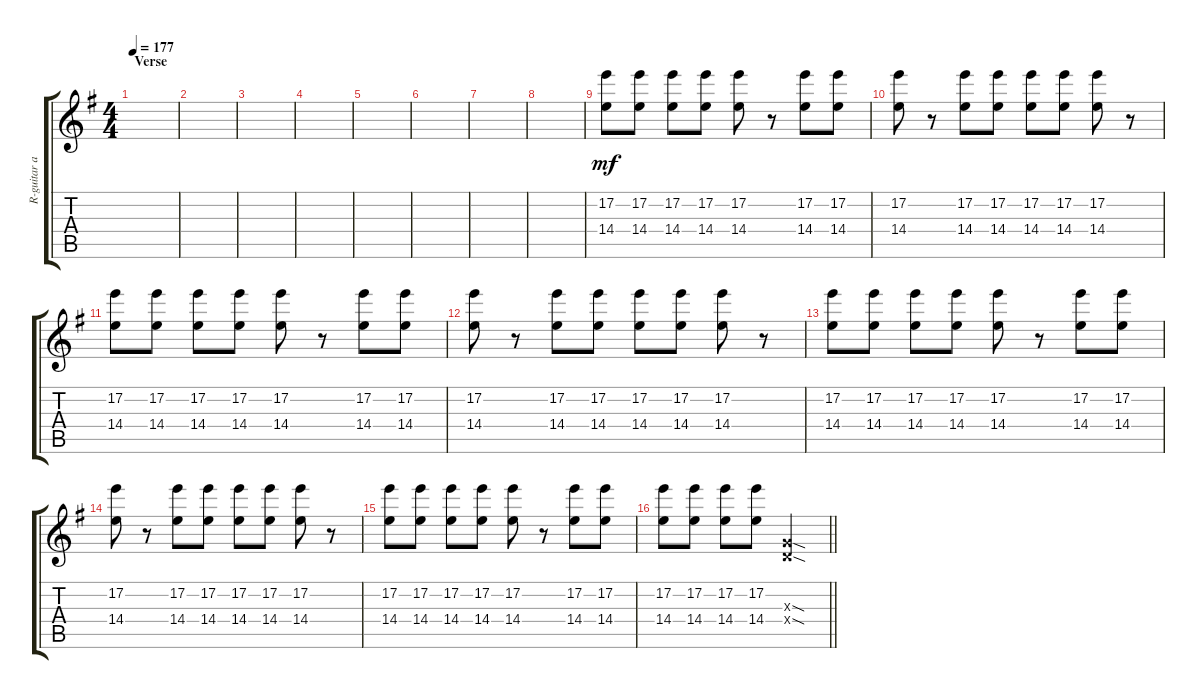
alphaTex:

\track ("R-guitar azusa nakano" "R-guitar a") {instrument distortionguitar}
\staff {score tabs}
\tuning (E4 B3 G3 D3 A2 E2) {hide}
\ts (4 4)
\section ("" "Verse")
\tempo 177
\clef g2
\ks eminor
|
|
|
|
|
|
|
|
(17.2 14.4).8{dy mf} (17.2 14.4).8 (17.2 14.4).8 (17.2 14.4).8 (17.2 14.4).8 r.8 (17.2 14.4).8 (17.2 14.4).8 |
(17.2 14.4).8 r.8 (17.2 14.4).8 (17.2 14.4).8 (17.2 14.4).8 (17.2 14.4).8 (17.2 14.4).8 r.8 |
(17.2 14.4).8 (17.2 14.4).8 (17.2 14.4).8 (17.2 14.4).8 (17.2 14.4).8 r.8 (17.2 14.4).8 (17.2 14.4).8 |
(17.2 14.4).8 r.8 (17.2 14.4).8 (17.2 14.4).8 (17.2 14.4).8 (17.2 14.4).8 (17.2 14.4).8 r.8 |
(17.2 14.4).8 (17.2 14.4).8 (17.2 14.4).8 (17.2 14.4).8 (17.2 14.4).8 r.8 (17.2 14.4).8 (17.2 14.4).8 |
(17.2 14.4).8 r.8 (17.2 14.4).8 (17.2 14.4).8 (17.2 14.4).8 (17.2 14.4).8 (17.2 14.4).8 r.8 |
(17.2 14.4).8 (17.2 14.4).8 (17.2 14.4).8 (17.2 14.4).8 (17.2 14.4).8 r.8 (17.2 14.4).8 (17.2 14.4).8 |
\barLineRight lightlight
(17.2 14.4).8 (17.2 14.4).8 (17.2 14.4).8 (17.2 14.4).8 (0.3{sod x} 0.4{sod x}).2
